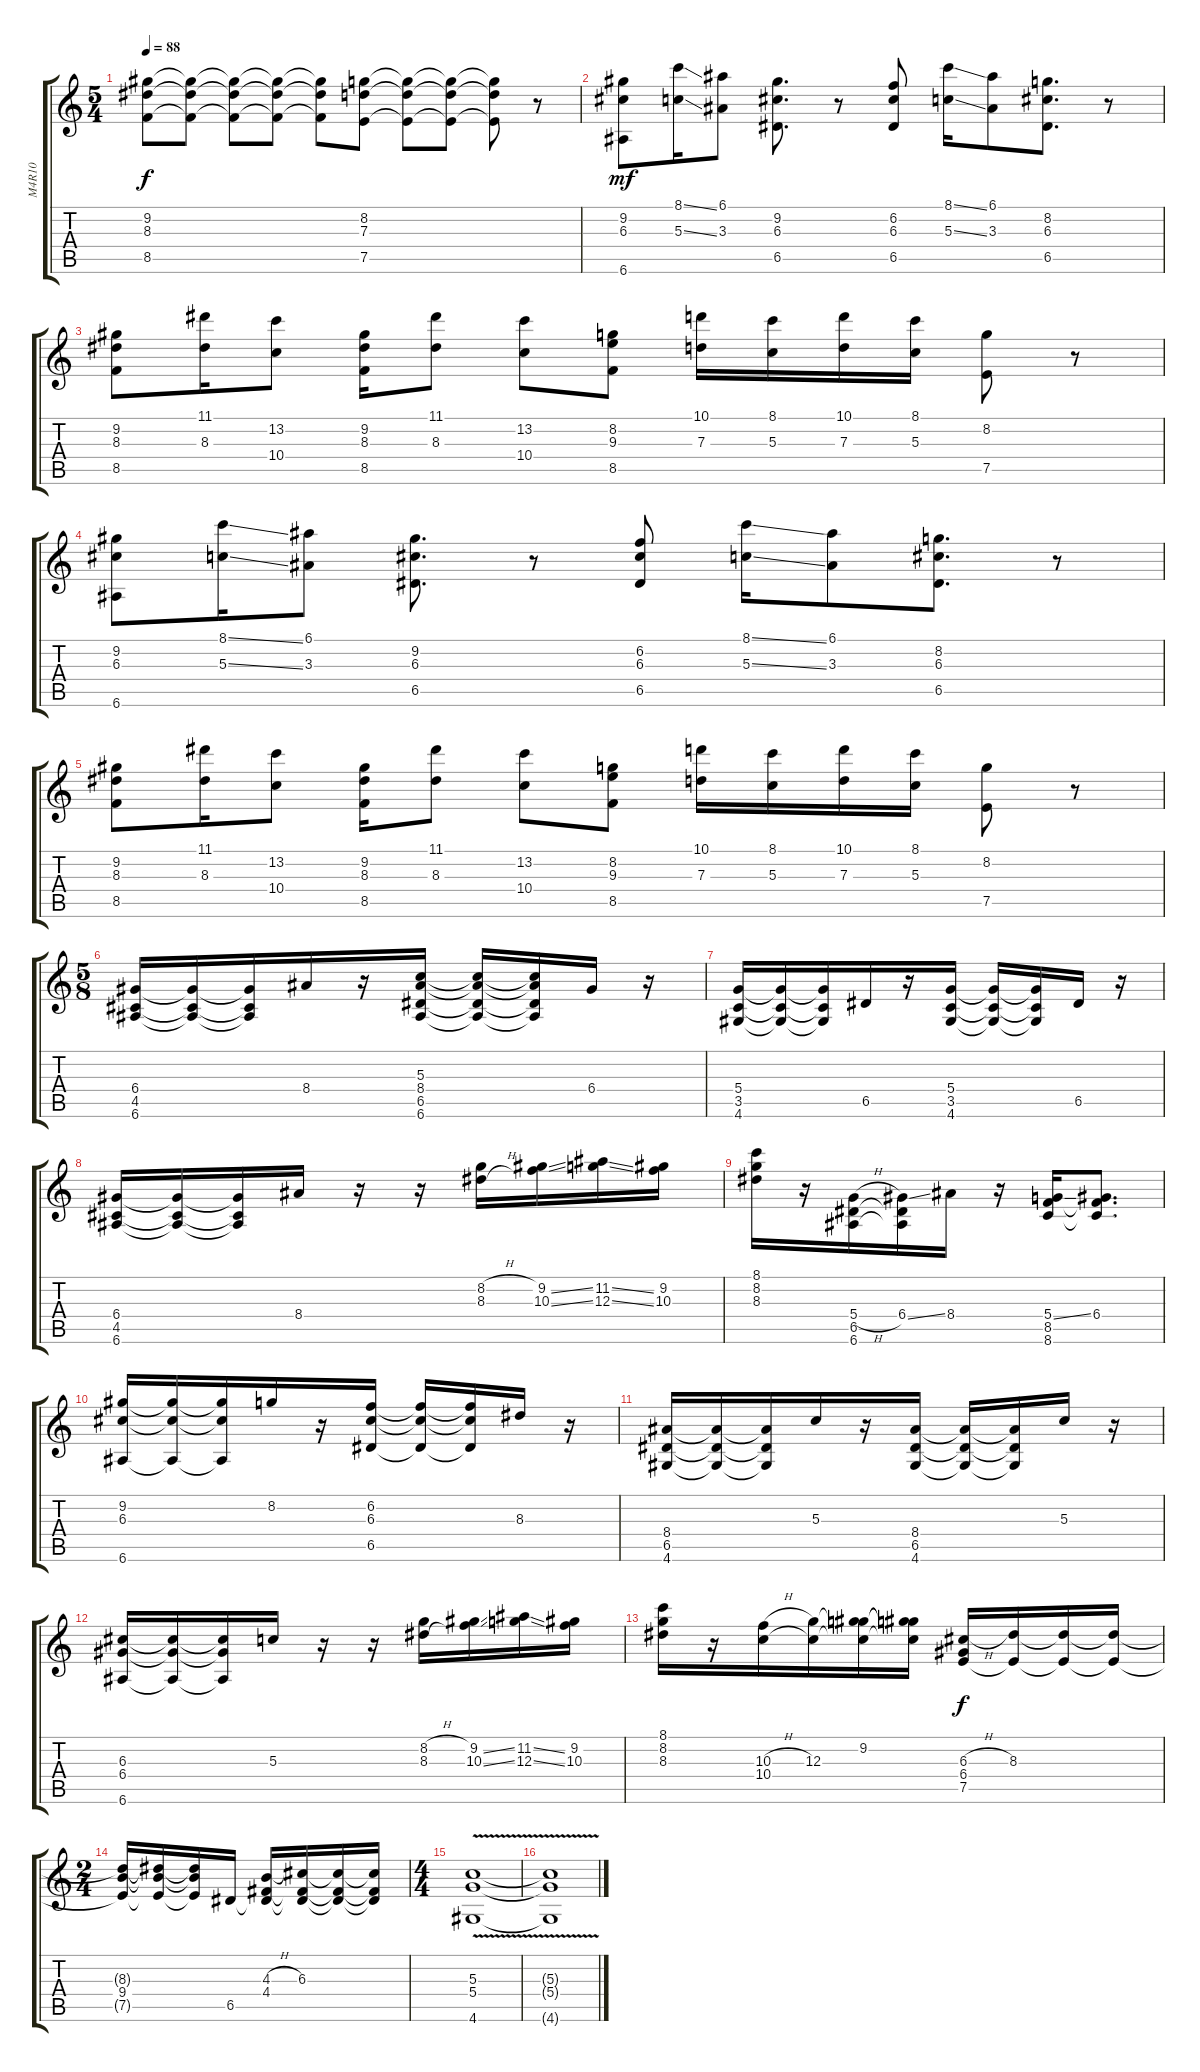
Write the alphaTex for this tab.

\track ("M4R10" "M4R10") {instrument electricguitarclean}
\staff {score tabs}
\tuning (E4 B3 G3 D3 A2 E2) {hide}
\ts (5 4)
\tempo 88
\clef g2
\ks c
(9.2 8.3 8.5).8{dy f} (9.2{t} 8.3{t} 8.5{t}).8 (9.2{t} 8.3{t} 8.5{t}).8 (9.2{t} 8.3{t} 8.5{t}).8 (9.2{t} 8.3{t} 8.5{t}).8 (8.2 7.3 7.5).8 (8.2{t} 7.3{t} 7.5{t}).8 (8.2{t} 7.3{t} 7.5{t}).8 (8.2{t} 7.3{t} 7.5{t}).8 r.8 |
(9.2 6.3 6.6).8{dy mf} (8.1{ss} 5.3{ss}).16 (6.1 3.3).8 (9.2 6.3 6.5).8{d} r.8 (6.2 6.3 6.5).8 (8.1{ss} 5.3{ss}).16 (6.1 3.3).8 (8.2 6.3 6.5).8{d} r.8 |
(9.2 8.3 8.5).8 (11.1 8.3).16 (13.2 10.4).8 (9.2 8.3 8.5).16 (11.1 8.3).8 (13.2 10.4).8 (8.2 9.3 8.5).8 (10.1 7.3).16 (8.1 5.3).16 (10.1 7.3).16 (8.1 5.3).16 (8.2 7.5).8 r.8 |
(9.2 6.3 6.6).8 (8.1{ss} 5.3{ss}).16 (6.1 3.3).8 (9.2 6.3 6.5).8{d} r.8 (6.2 6.3 6.5).8 (8.1{ss} 5.3{ss}).16 (6.1 3.3).8 (8.2 6.3 6.5).8{d} r.8 |
(9.2 8.3 8.5).8 (11.1 8.3).16 (13.2 10.4).8 (9.2 8.3 8.5).16 (11.1 8.3).8 (13.2 10.4).8 (8.2 9.3 8.5).8 (10.1 7.3).16 (8.1 5.3).16 (10.1 7.3).16 (8.1 5.3).16 (8.2 7.5).8 r.8 |
\ts (5 8)
(6.4 4.5 6.6).16 (6.4{t} 4.5{t} 6.6{t}).16 (6.4{t} 4.5{t} 6.6{t}).16 8.4.16 r.16 (5.3 8.4 6.5 6.6).16 (5.3{t} 8.4{t} 6.5{t} 6.6{t}).16 (5.3{t} 8.4{t} 6.5{t} 6.6{t}).16 6.4.16 r.16 |
(5.4 3.5 4.6).16 (5.4{t} 3.5{t} 4.6{t}).16 (5.4{t} 3.5{t} 4.6{t}).16 6.5.16 r.16 (5.4 3.5 4.6).16 (5.4{t} 3.5{t} 4.6{t}).16 (5.4{t} 3.5{t} 4.6{t}).16 6.5.16 r.16 |
(6.4 4.5 6.6).16 (6.4{t} 4.5{t} 6.6{t}).16 (6.4{t} 4.5{t} 6.6{t}).16 8.4.16 r.16 r.16 (8.2{h} 8.3{h}).16 (9.2{ss} 10.3{ss}).16 (11.2{ss} 12.3{ss}).16 (9.2 10.3).16 |
(8.1 8.2 8.3).16 r.16 (5.4{h} 6.5 6.6).16 (6.4{ss} 6.5{t} 6.6{t}).16 8.4.16 r.16 (5.4{ss} 8.5 8.6).16 (6.4 8.5{t} 8.6{t}).8{d} |
(9.2 6.3 6.6).16 (9.2{t} 6.3{t} 6.6{t}).16 (9.2{t} 6.3{t} 6.6{t}).16 8.2.16 r.16 (6.2 6.3 6.5).16 (6.2{t} 6.3{t} 6.5{t}).16 (6.2{t} 6.3{t} 6.5{t}).16 8.3.16 r.16 |
(8.4 6.5 4.6).16 (8.4{t} 6.5{t} 4.6{t}).16 (8.4{t} 6.5{t} 4.6{t}).16 5.3.16 r.16 (8.4 6.5 4.6).16 (8.4{t} 6.5{t} 4.6{t}).16 (8.4{t} 6.5{t} 4.6{t}).16 5.3.16 r.16 |
(6.3 6.4 6.6).16 (6.3{t} 6.4{t} 6.6{t}).16 (6.3{t} 6.4{t} 6.6{t}).16 5.3.16 r.16 r.16 (8.2{h} 8.3{h}).16 (9.2{ss} 10.3{ss}).16 (11.2{ss} 12.3{ss}).16 (9.2 10.3).16 |
(8.1 8.2 8.3).16 r.16 (10.3{h} 10.4).16 (12.3 10.4{t}).16 (9.2 12.3{t} 10.4{t}).16 (9.2{t} 12.3{t} 10.4{t}).16 (6.3{h} 6.4 7.5).16{dy f} (8.3 7.5{t}).16 (8.3{t} 7.5{t}).16 (8.3{t} 7.5{t}).16 |
\ts (2 4)
(8.3{t} 9.4 7.5{t}).16 (8.3{t} 9.4{t} 7.5{t}).16 (8.3{t} 9.4{t} 7.5{t}).16 6.5.16 (4.3{h} 4.4 6.5{t}).16 (6.3 4.4{t} 6.5{t}).16 (6.3{t} 4.4{t} 6.5{t}).16 (6.3{t} 4.4{t} 6.5{t}).16 |
\ts (4 4)
(5.3{v} 5.4{v} 4.6{v}).1 |
(5.3{v t} 5.4{v t} 4.6{v t}).1
